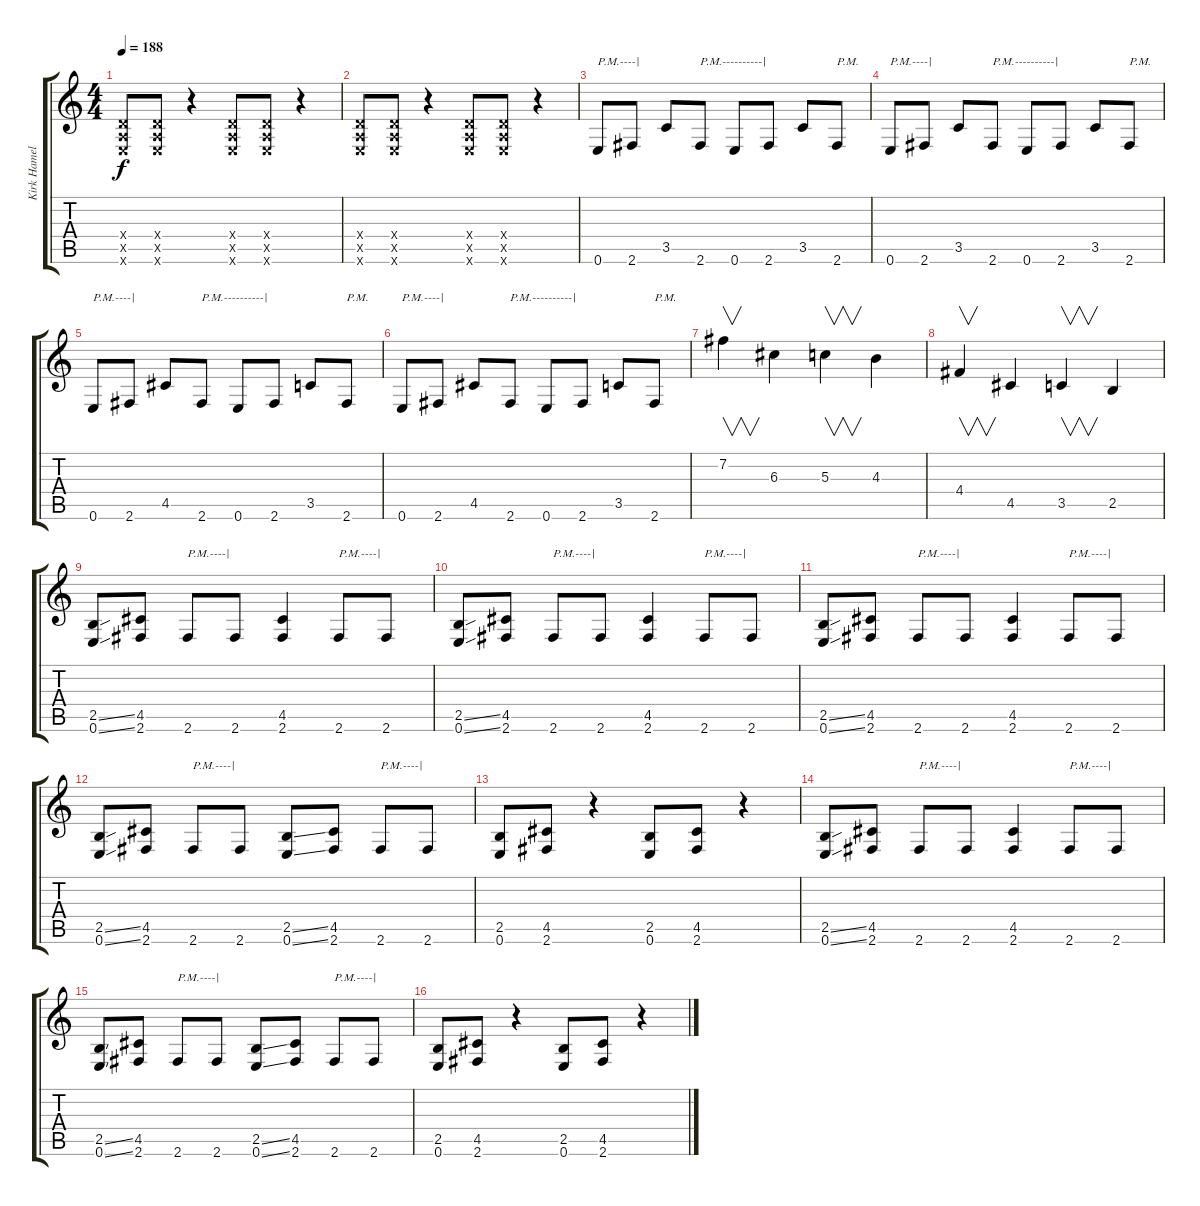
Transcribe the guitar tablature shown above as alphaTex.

\track ("Kirk Hamelt (Gitar 1)" "Kirk Hamel") {instrument distortionguitar}
\staff {score tabs}
\tuning (E4 B3 G3 D3 A2 E2) {hide}
\ts (4 4)
\tempo 188
\clef g2
\ks c
(0.4{x} 0.5{x} 0.6{x}).8{dy f} (0.4{x} 0.5{x} 0.6{x}).8 r.4 (0.4{x} 0.5{x} 0.6{x}).8 (0.4{x} 0.5{x} 0.6{x}).8 r.4 |
(0.4{x} 0.5{x} 0.6{x}).8 (0.4{x} 0.5{x} 0.6{x}).8 r.4 (0.4{x} 0.5{x} 0.6{x}).8 (0.4{x} 0.5{x} 0.6{x}).8 r.4 |
0.6.8{txt "P.M.----|" instrument electricguitarmuted} 2.6.8 3.5.8{instrument distortionguitar} 2.6.8{txt "P.M.----------|" instrument electricguitarmuted} 0.6.8 2.6.8 3.5.8{instrument distortionguitar} 2.6.8{txt "P.M." instrument electricguitarmuted} |
0.6.8{txt "P.M.----|" instrument electricguitarmuted} 2.6.8 3.5.8{instrument distortionguitar} 2.6.8{txt "P.M.----------|" instrument electricguitarmuted} 0.6.8 2.6.8 3.5.8{instrument distortionguitar} 2.6.8{txt "P.M." instrument electricguitarmuted} |
0.6.8{txt "P.M.----|" instrument electricguitarmuted} 2.6.8 4.5.8{instrument distortionguitar} 2.6.8{txt "P.M.----------|" instrument electricguitarmuted} 0.6.8 2.6.8 3.5.8{instrument distortionguitar} 2.6.8{txt "P.M." instrument electricguitarmuted} |
0.6.8{txt "P.M.----|" instrument electricguitarmuted} 2.6.8 4.5.8{instrument distortionguitar} 2.6.8{txt "P.M.----------|" instrument electricguitarmuted} 0.6.8 2.6.8 3.5.8{instrument distortionguitar} 2.6.8{txt "P.M." instrument electricguitarmuted} |
7.2.4{v volume 5 instrument distortionguitar} 6.3.4 5.3.4{v} 4.3.4 |
4.4.4{v} 4.5.4 3.5.4{v} 2.5.4 |
(2.5{ss} 0.6{ss}).8{volume 13 instrument distortionguitar} (4.5 2.6).8 2.6.8{txt "P.M.----|" instrument electricguitarmuted} 2.6.8 (4.5 2.6).4{instrument distortionguitar} 2.6.8{txt "P.M.----|" instrument electricguitarmuted} 2.6.8 |
(2.5{ss} 0.6{ss}).8{instrument distortionguitar} (4.5 2.6).8 2.6.8{txt "P.M.----|" instrument electricguitarmuted} 2.6.8 (4.5 2.6).4{instrument distortionguitar} 2.6.8{txt "P.M.----|" instrument electricguitarmuted} 2.6.8 |
(2.5{ss} 0.6{ss}).8{instrument distortionguitar} (4.5 2.6).8 2.6.8{txt "P.M.----|" instrument electricguitarmuted} 2.6.8 (4.5 2.6).4{instrument distortionguitar} 2.6.8{txt "P.M.----|" instrument electricguitarmuted} 2.6.8 |
(2.5{ss} 0.6{ss}).8{instrument distortionguitar} (4.5 2.6).8 2.6.8{txt "P.M.----|" instrument electricguitarmuted} 2.6.8 (2.5{ss} 0.6{ss}).8{instrument distortionguitar} (4.5 2.6).8{instrument distortionguitar} 2.6.8{txt "P.M.----|" instrument electricguitarmuted} 2.6.8 |
(2.5 0.6).8{instrument distortionguitar} (4.5 2.6).8 r.4 (2.5 0.6).8 (4.5 2.6).8 r.4 |
(2.5{ss} 0.6{ss}).8{instrument distortionguitar} (4.5 2.6).8 2.6.8{txt "P.M.----|" instrument electricguitarmuted} 2.6.8 (4.5 2.6).4{instrument distortionguitar} 2.6.8{txt "P.M.----|" instrument electricguitarmuted} 2.6.8 |
(2.5{ss} 0.6{ss}).8{instrument distortionguitar} (4.5 2.6).8 2.6.8{txt "P.M.----|" instrument electricguitarmuted} 2.6.8 (2.5{ss} 0.6{ss}).8{instrument distortionguitar} (4.5 2.6).8{instrument distortionguitar} 2.6.8{txt "P.M.----|" instrument electricguitarmuted} 2.6.8 |
(2.5 0.6).8{instrument distortionguitar} (4.5 2.6).8 r.4 (2.5 0.6).8 (4.5 2.6).8 r.4
